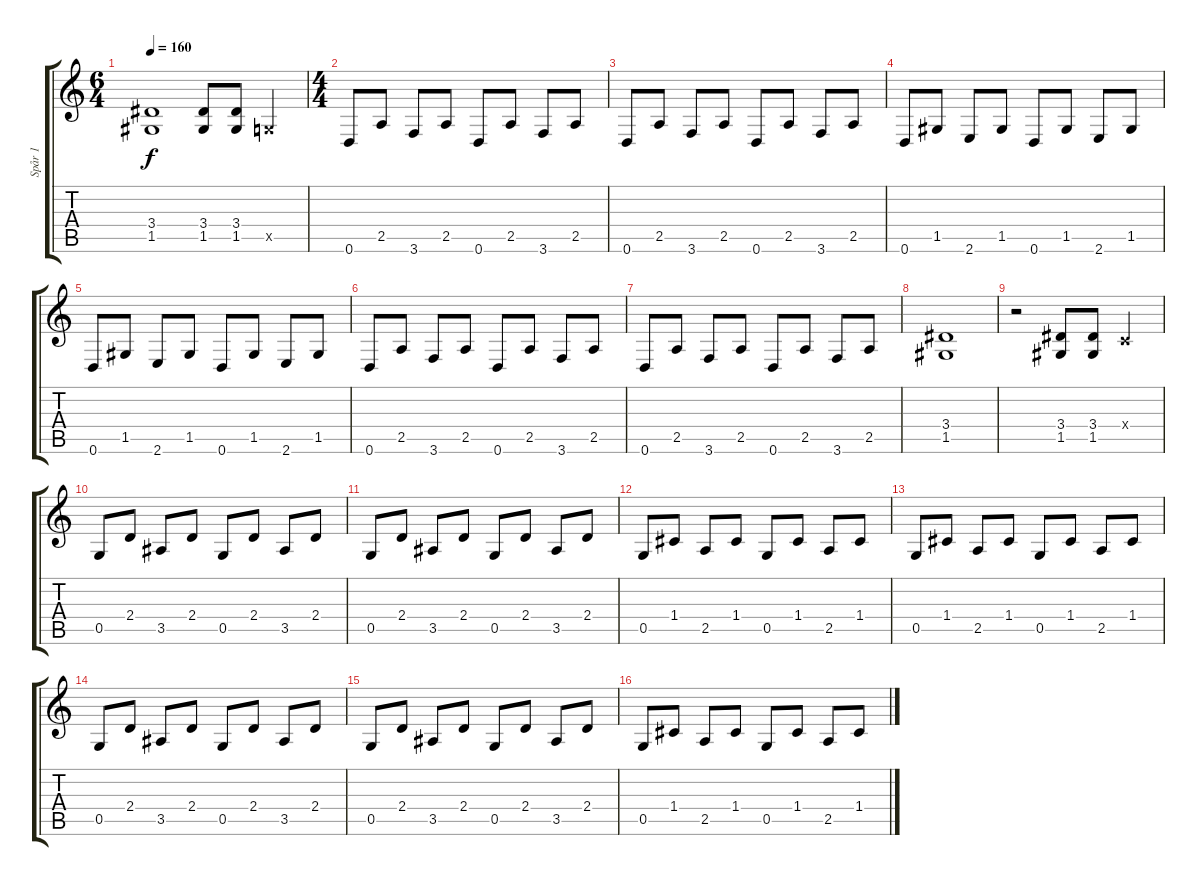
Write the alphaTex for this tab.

\track ("Spår 1" "Spår 1") {instrument distortionguitar}
\staff {score tabs}
\tuning (D4 A3 F3 C3 G2 D2) {hide}
\ts (6 4)
\tempo 160
\clef g2
\ks c
(3.4 1.5).1{dy f} (3.4 1.5).8 (3.4 1.5).8 0.5{x}.4 |
\ts (4 4)
0.6.8 2.5.8 3.6.8 2.5.8 0.6.8 2.5.8 3.6.8 2.5.8 |
0.6.8 2.5.8 3.6.8 2.5.8 0.6.8 2.5.8 3.6.8 2.5.8 |
0.6.8 1.5.8 2.6.8 1.5.8 0.6.8 1.5.8 2.6.8 1.5.8 |
0.6.8 1.5.8 2.6.8 1.5.8 0.6.8 1.5.8 2.6.8 1.5.8 |
0.6.8 2.5.8 3.6.8 2.5.8 0.6.8 2.5.8 3.6.8 2.5.8 |
0.6.8 2.5.8 3.6.8 2.5.8 0.6.8 2.5.8 3.6.8 2.5.8 |
(3.4 1.5).1 |
r.2 (3.4 1.5).8 (3.4 1.5).8 0.4{x}.4 |
0.5.8 2.4.8 3.5.8 2.4.8 0.5.8 2.4.8 3.5.8 2.4.8 |
0.5.8 2.4.8 3.5.8 2.4.8 0.5.8 2.4.8 3.5.8 2.4.8 |
0.5.8 1.4.8 2.5.8 1.4.8 0.5.8 1.4.8 2.5.8 1.4.8 |
0.5.8 1.4.8 2.5.8 1.4.8 0.5.8 1.4.8 2.5.8 1.4.8 |
0.5.8 2.4.8 3.5.8 2.4.8 0.5.8 2.4.8 3.5.8 2.4.8 |
0.5.8 2.4.8 3.5.8 2.4.8 0.5.8 2.4.8 3.5.8 2.4.8 |
0.5.8 1.4.8 2.5.8 1.4.8 0.5.8 1.4.8 2.5.8 1.4.8
